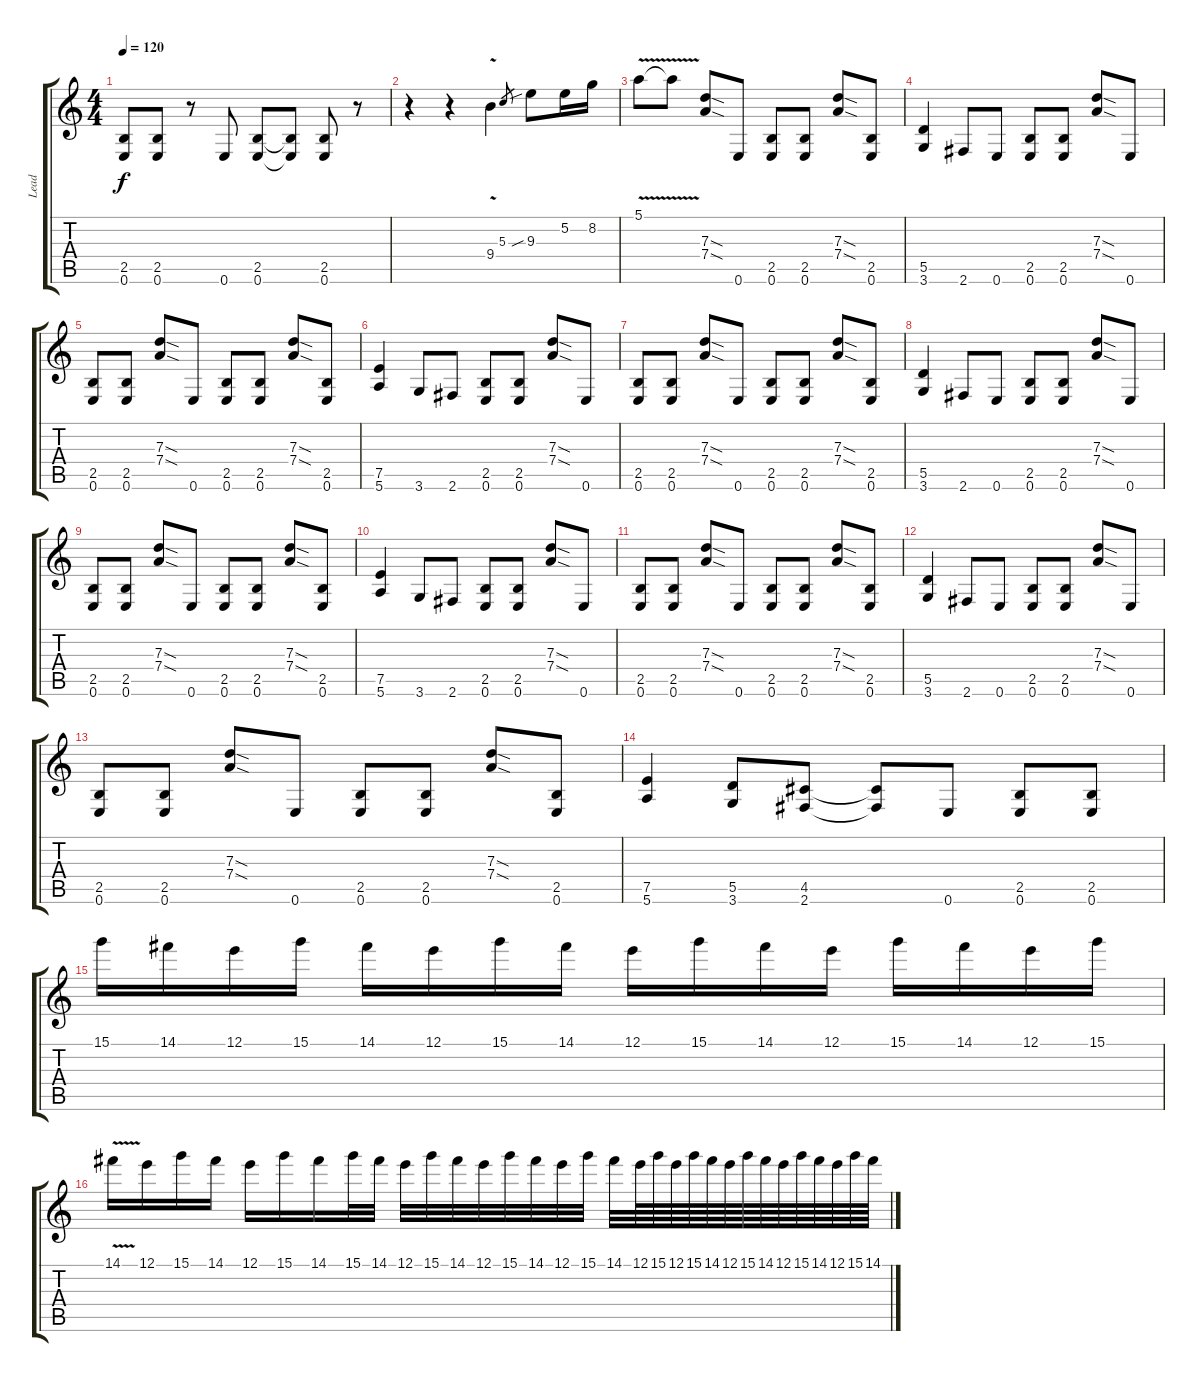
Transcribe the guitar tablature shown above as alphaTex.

\track ("Lead" "Lead") {instrument overdrivenguitar}
\staff {score tabs}
\tuning (E4 B3 G3 D3 A2 E2) {hide}
\ts (4 4)
\tempo 120
\clef g2
\ks c
(2.5 0.6).8{dy f} (2.5 0.6).8 r.8 0.6.8 (2.5 0.6).8 (2.5{t} 0.6{t}).8 (2.5 0.6).8 r.8 |
r.4 r.4 9.4{v}.4 5.3.8{gr} 9.3{sib}.8 5.2.16 8.2.16 |
5.1{v}.8 5.1{t}.8 (7.3{sod} 7.4{sod}).8 0.6.8 (2.5 0.6).8 (2.5 0.6).8 (7.3{sod} 7.4{sod}).8 (2.5 0.6).8 |
(5.5 3.6).4 2.6.8 0.6.8 (2.5 0.6).8 (2.5 0.6).8 (7.3{sod} 7.4{sod}).8 0.6.8 |
(2.5 0.6).8 (2.5 0.6).8 (7.3{sod} 7.4{sod}).8 0.6.8 (2.5 0.6).8 (2.5 0.6).8 (7.3{sod} 7.4{sod}).8 (2.5 0.6).8 |
(7.5 5.6).4 3.6.8 2.6.8 (2.5 0.6).8 (2.5 0.6).8 (7.3{sod} 7.4{sod}).8 0.6.8 |
(2.5 0.6).8 (2.5 0.6).8 (7.3{sod} 7.4{sod}).8 0.6.8 (2.5 0.6).8 (2.5 0.6).8 (7.3{sod} 7.4{sod}).8 (2.5 0.6).8 |
(5.5 3.6).4 2.6.8 0.6.8 (2.5 0.6).8 (2.5 0.6).8 (7.3{sod} 7.4{sod}).8 0.6.8 |
(2.5 0.6).8 (2.5 0.6).8 (7.3{sod} 7.4{sod}).8 0.6.8 (2.5 0.6).8 (2.5 0.6).8 (7.3{sod} 7.4{sod}).8 (2.5 0.6).8 |
(7.5 5.6).4 3.6.8 2.6.8 (2.5 0.6).8 (2.5 0.6).8 (7.3{sod} 7.4{sod}).8 0.6.8 |
(2.5 0.6).8 (2.5 0.6).8 (7.3{sod} 7.4{sod}).8 0.6.8 (2.5 0.6).8 (2.5 0.6).8 (7.3{sod} 7.4{sod}).8 (2.5 0.6).8 |
(5.5 3.6).4 2.6.8 0.6.8 (2.5 0.6).8 (2.5 0.6).8 (7.3{sod} 7.4{sod}).8 0.6.8 |
(2.5 0.6).8 (2.5 0.6).8 (7.3{sod} 7.4{sod}).8 0.6.8 (2.5 0.6).8 (2.5 0.6).8 (7.3{sod} 7.4{sod}).8 (2.5 0.6).8 |
(7.5 5.6).4 (5.5 3.6).8 (4.5 2.6).8 (4.5{t} 2.6{t}).8 0.6.8 (2.5 0.6).8 (2.5 0.6).8 |
15.1.16{volume 0} 14.1.16{volume 11} 12.1.16 15.1.16 14.1.16 12.1.16 15.1.16 14.1.16 12.1.16 15.1.16 14.1.16 12.1.16 15.1.16 14.1.16 12.1.16 15.1.16 |
14.1{v}.16 12.1.16 15.1.16 14.1.16 12.1.16 15.1.16 14.1.16 15.1.32 14.1.32 12.1.32 15.1.32 14.1.32 12.1.32 15.1.32 14.1.32 12.1.32 15.1.32 14.1.32 12.1.64 15.1.64 12.1.64 15.1.64 14.1.64 12.1.64 15.1.64 14.1.64 12.1.64 15.1.64 14.1.64 12.1.64 15.1.64 14.1.64
